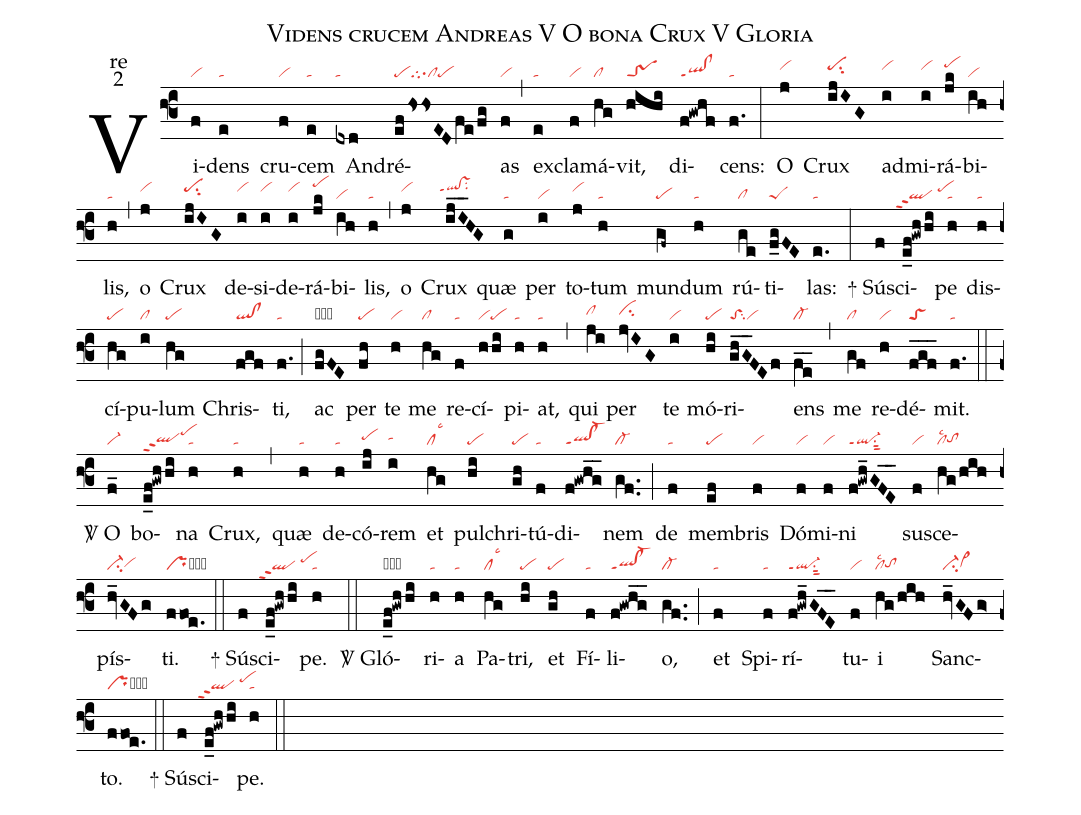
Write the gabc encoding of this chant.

name:Videns crucem Andreas V O bona Crux V Gloria;
office-part:re;
mode:2;
nabc-lines:1;
%%
(f3) Vi(f|vi)dens(e|ta) cru(f|vi)cem(e|ta) An(dxd|ta)dré(efhshsEDfe/fg|petgsu1clpe)as(f|vi) (,) ex(e|ta)cla(f|vi)má(hg|cl)vit,(hihi|trS) di(f!gwhf|ql!clppt1)cens:(f.|ta) (:) O(j|vihi) Crux(ijIG|pehisu2) ad(i|vihi)mi(i|vihi)rá(jk|pehj)bi(ih|vi)lis,(h|ta) (,) o(j|vihi) Crux(ijIG|pehisu2) de(i|vihi)si(i|vihi)de(i|vihi)rá(jk|pehk)bi(ih|vi)lis,(h|ta) (,) o(j|vihi) Crux(ij_I_HG|``qlhi!vshippt1su2) quæ(g|ta) per(i|vi) to(j|vihi)tum(h|ta) mun(gf~|pe)dum(h|ta) rú(ge|cl)ti(f_gFE|peS)las:(e.|ta) (:)

<sp>+</sp> Sús(f)ci(e_f!gwh/hi|``qlppt2/pehi)pe(h|ta) dis(h|ta)cí(hg|pe)pu(i|cl)lum(hg|pe) Chris(fgf|ql!cl)ti,(f.|ta) (;) ac(fgFE|obpesu2) per(fh|pe) te(h|vi) me(hg|cl) re(f|ta)cí(hhi|vipe)pi(h|ta)at,(h|ta) (,) qui(ji|clhh) per(jvIG|cihh) te(i|vi) mó(hi|pe)ri(gh_G_FEf|toSsu2vi)ens(fe__|cl-) (,) me(gf|cl) re(h|vi)dé(f_g_f_|toS)mit.(f.|ta) (::)

<sp>V/</sp> O(f_|vi-) bo(e_f!gwh/hi|qlhgppt2pehj)na(h|ta) Crux,(h|ta) (,) quæ(h|ta) de(h|ta)có(ij|pehh)rem(i|tahh) et(hg|cllsc3) pul(hi|pe)chri(gh|pe)tú(f|ta)di(f!gwhg__|ql!cl-ppt1)nem(gf..|cl-) (;) de(f|ta) mem(ef|pe)bris(f|vi) Dó(f|vi)mi(f|vi)ni(f!gwh_GFE__|ql-ppt1su1sut2) sus(f|vi)ce(hg/hih|cllsc2tohg)pís(hv_GFg|ci-vihg)ti.(ffoe.|prcb) (::)

<sp>+</sp> Sús(f)ci(e_f!gwh/hi|``qlppt2/pehi)pe.(h|ta) (::)

<sp>V/</sp> Gló(e_f!gwh/hi|obqlhgppt2pehj)ri(h|ta)a(h|ta) Pa(hg|cllsc3)tri,(hi|pe) et(gh|pe) Fí(f|ta)li(f!gwhg__|ql!cl-ppt1)o,(gf..|cl-) (;) et(f|ta) Spi(f|ta)rí(f!gwh_GFE__|ql-ppt1su1sut2)tu(f|vi)i(hg/hih|cllsc2tohg) Sanc(hv_GFg>|ci-vi>hg)to.(ffoe.|prcb) (::)

<sp>+</sp> Sús(f)ci(e_f!gwh/hi|``qlppt2/pehi)pe.(h|ta) (::)
